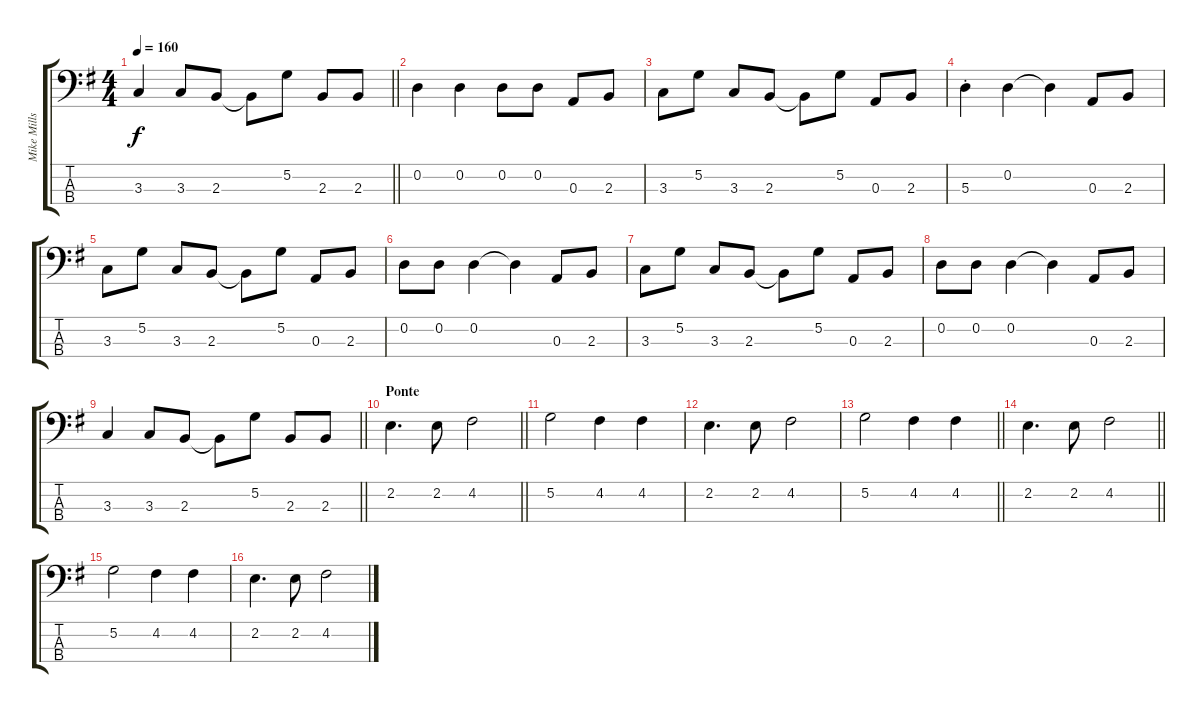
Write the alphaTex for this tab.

\track ("Mike Mills (Bass)" "Mike Mills") {instrument electricbasspick}
\staff {score tabs}
\tuning (G2 D2 A1 E1) {hide}
\ts (4 4)
\tempo 160
\clef f4
\barLineRight lightlight
\ks g
3.3.4{dy f} 3.3.8 2.3.8 2.3{t}.8 5.2.8 2.3.8 2.3.8 |
0.2.4 0.2.4 0.2.8 0.2.8 0.3.8 2.3.8 |
3.3.8 5.2.8 3.3.8 2.3.8 2.3{t}.8 5.2.8 0.3.8 2.3.8 |
5.3{st}.4 0.2.4 0.2{t}.4 0.3.8 2.3.8 |
3.3.8 5.2.8 3.3.8 2.3.8 2.3{t}.8 5.2.8 0.3.8 2.3.8 |
0.2.8 0.2.8 0.2.4 0.2{t}.4 0.3.8 2.3.8 |
3.3.8 5.2.8 3.3.8 2.3.8 2.3{t}.8 5.2.8 0.3.8 2.3.8 |
0.2.8 0.2.8 0.2.4 0.2{t}.4 0.3.8 2.3.8 |
\barLineRight lightlight
3.3.4 3.3.8 2.3.8 2.3{t}.8 5.2.8 2.3.8 2.3.8 |
\section ("" "Ponte")
\barLineRight lightlight
2.2.4{d} 2.2.8 4.2.2 |
\section ("" "")
5.2.2 4.2.4 4.2.4 |
2.2.4{d} 2.2.8 4.2.2 |
\barLineRight lightlight
5.2.2 4.2.4 4.2.4 |
\barLineRight lightlight
2.2.4{d} 2.2.8 4.2.2 |
5.2.2 4.2.4 4.2.4 |
2.2.4{d} 2.2.8 4.2.2
